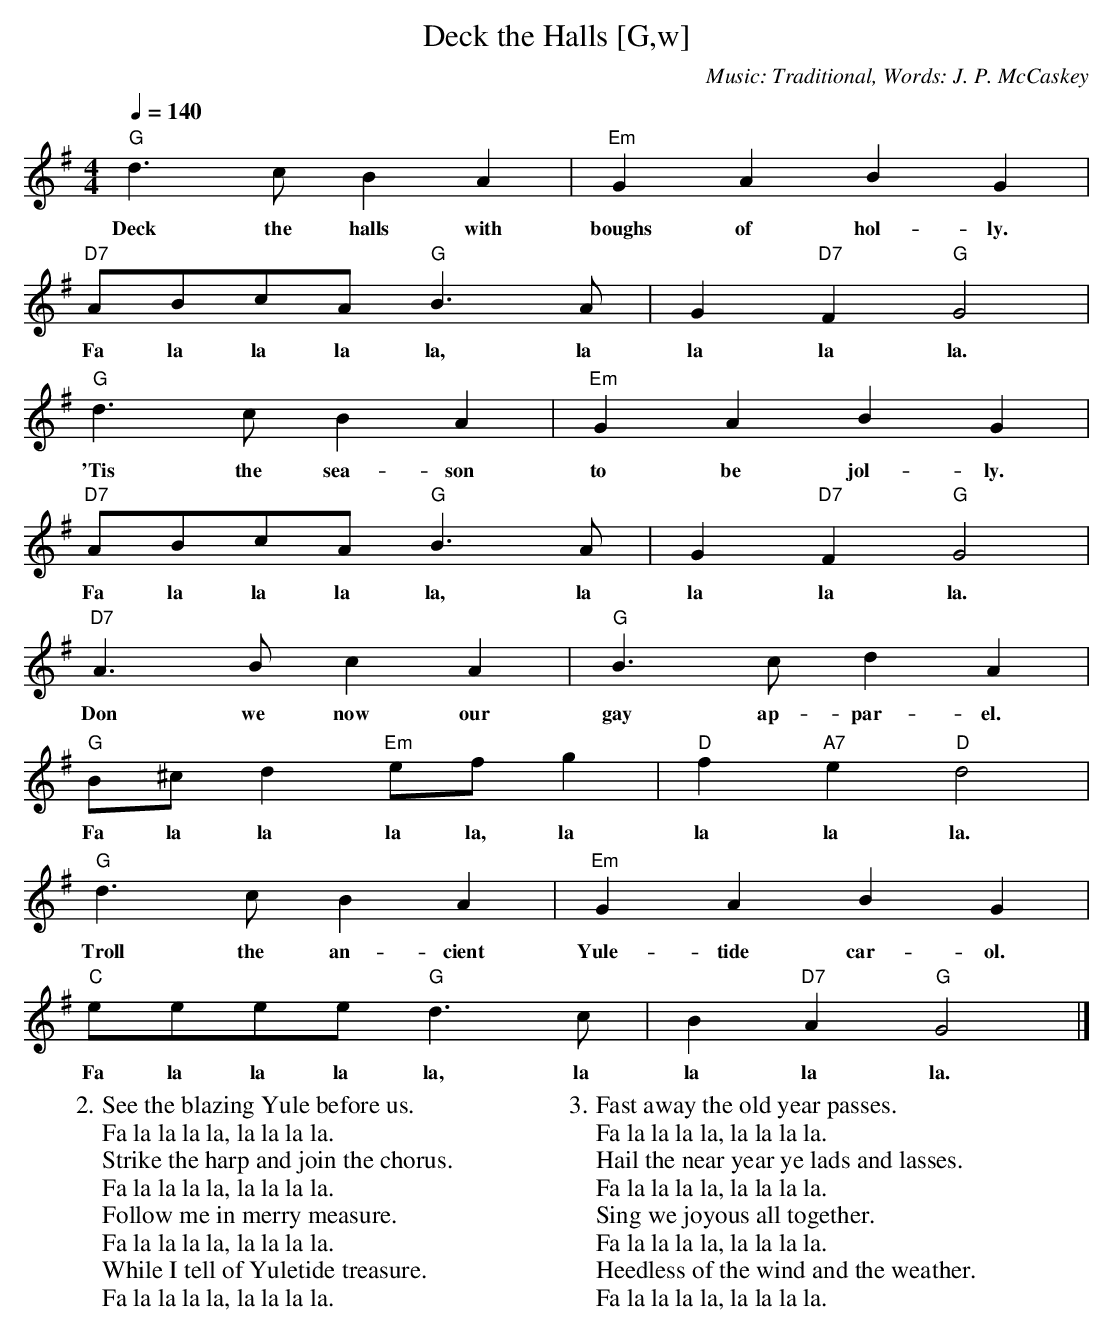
X:1
T:Deck the Halls [G,w]
C:Music: Traditional, Words: J. P. McCaskey
Q:1/4=140
M:4/4
L:1/4
K:G
  "G"d>c   B     A | "Em"G   A  B   G |
w:Deck the halls with boughs of hol-ly.
  "D7"A/2B/2c/2A/2 "G"B>A | G  "D7"F "G"G2 |
w:Fa     la la la  la,  la  la la    la.
  "G"d>c   B   A | "Em"G A  B   G |
w:'Tis the sea-son to    be jol-ly.
  "D7"A/2B/2c/2A/2 "G"B>A | G "D7"F "G"G2 |
w:Fa     la la la  la,  la  la la    la.
  "D7"A>B  c   A | "G"B>c d   A |
w:Don   we now our gay ap-par-el.
  "G"B/2^c/2 d "Em"e/2f/2 g | "D"f "A7"e "D"d2 |
w:Fa     la la la  la,  la  la la    la.
  "G"d>c    B  A |   "Em"G A    B   G |
w:Troll the an-cient Yule- tide car-ol.
  "C"e/2e/2e/2e/2 "G"d>c | B "D7"A "G"G2 |]
w:Fa     la la la  la,  la  la la    la.
W:2. See the blazing Yule before us.
W:Fa la la la la, la la la la.
W:Strike the harp and join the chorus.
W:Fa la la la la, la la la la.
W:Follow me in merry measure.
W:Fa la la la la, la la la la.
W:While I tell of Yuletide treasure.
W:Fa la la la la, la la la la.
W:
W:3. Fast away the old year passes.
W:Fa la la la la, la la la la.
W:Hail the near year ye lads and lasses.
W:Fa la la la la, la la la la.
W:Sing we joyous all together.
W:Fa la la la la, la la la la.
W:Heedless of the wind and the weather.
W:Fa la la la la, la la la la.
